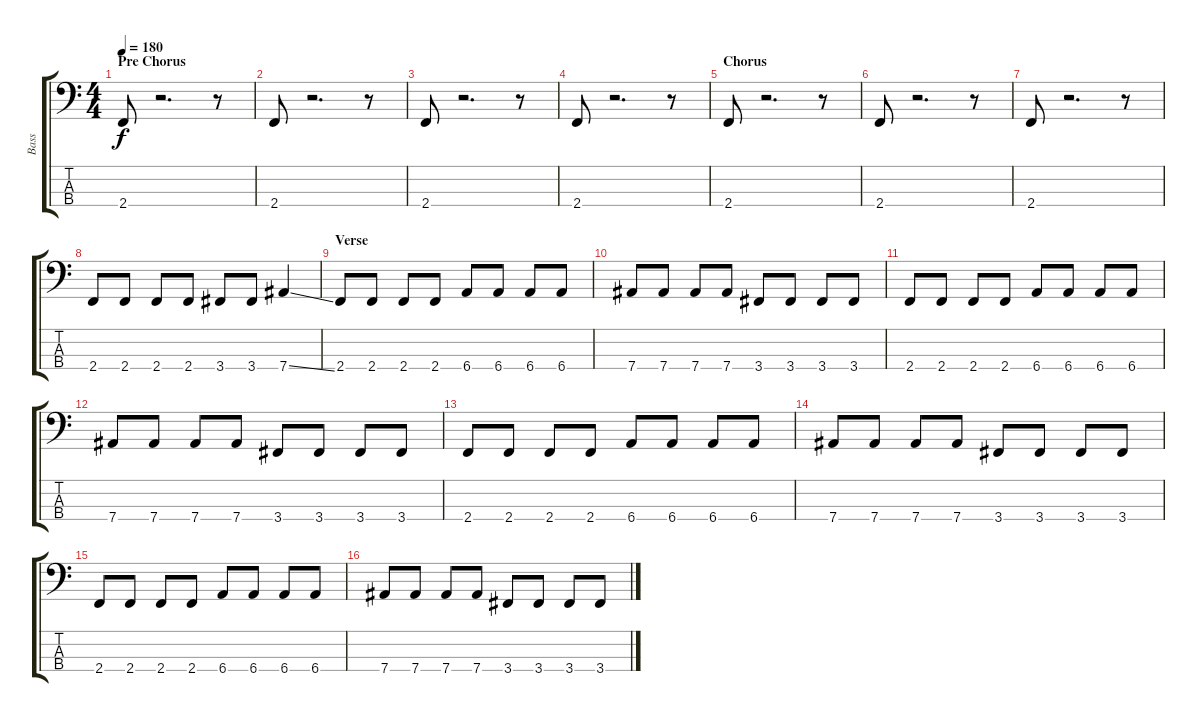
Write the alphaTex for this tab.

\track ("Bass" "Bass") {instrument electricbassfinger}
\staff {score tabs}
\tuning (Gb2 Db2 Ab1 Eb1) {hide}
\ts (4 4)
\section ("" "Pre Chorus")
\tempo 180
\clef f4
\ks c
2.4.8{dy f} r.2{d} r.8 |
2.4.8 r.2{d} r.8 |
2.4.8 r.2{d} r.8 |
2.4.8 r.2{d} r.8 |
\section ("" "Chorus")
2.4.8 r.2{d} r.8 |
2.4.8 r.2{d} r.8 |
2.4.8 r.2{d} r.8 |
2.4.8 2.4.8 2.4.8 2.4.8 3.4.8 3.4.8 7.4{ss}.4 |
\section ("" "Verse")
2.4.8 2.4.8 2.4.8 2.4.8 6.4.8 6.4.8 6.4.8 6.4.8 |
7.4.8 7.4.8 7.4.8 7.4.8 3.4.8 3.4.8 3.4.8 3.4.8 |
2.4.8 2.4.8 2.4.8 2.4.8 6.4.8 6.4.8 6.4.8 6.4.8 |
7.4.8 7.4.8 7.4.8 7.4.8 3.4.8 3.4.8 3.4.8 3.4.8 |
2.4.8 2.4.8 2.4.8 2.4.8 6.4.8 6.4.8 6.4.8 6.4.8 |
7.4.8 7.4.8 7.4.8 7.4.8 3.4.8 3.4.8 3.4.8 3.4.8 |
2.4.8 2.4.8 2.4.8 2.4.8 6.4.8 6.4.8 6.4.8 6.4.8 |
7.4.8 7.4.8 7.4.8 7.4.8 3.4.8 3.4.8 3.4.8 3.4.8
